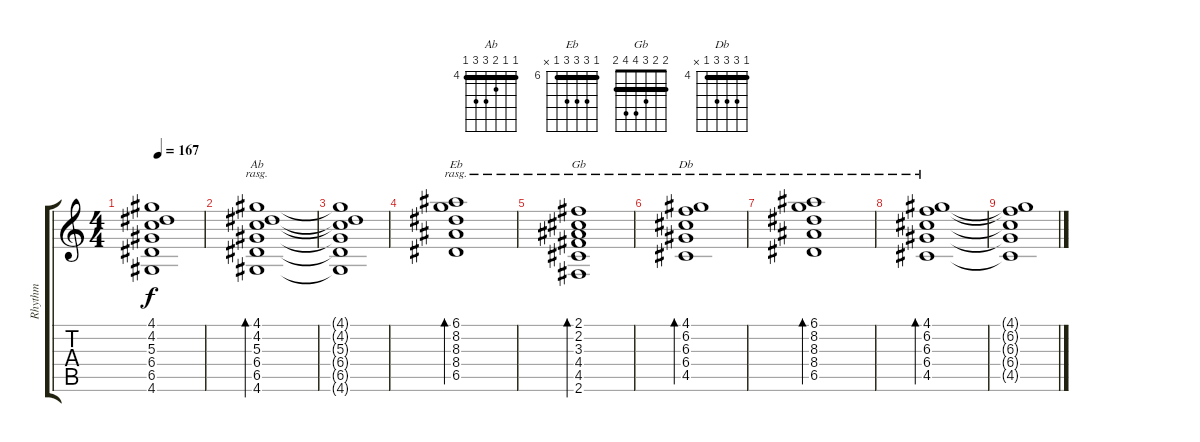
\track ("Rhythm " "Rhythm ") {instrument acousticguitarsteel}
\staff {score tabs}
\tuning (E4 B3 G3 D3 A2 E2) {hide}
\chord ("Ab" 4 4 5 6 6 4) {firstfret 4 barre 4}
\chord ("Eb" 6 8 8 8 6 x) {firstfret 6 barre 6}
\chord ("Gb" 2 2 3 4 4 2) {barre 2}
\chord ("Db" 4 6 6 6 4 x) {firstfret 4 barre 4}
\ts (4 4)
\tempo 167
\clef g2
\ks c
(4.1{t} 4.2{t} 5.3{t} 6.4{t} 6.5{t} 4.6{t}).1{dy f} |
(4.1 4.2 5.3 6.4 6.5 4.6).1{bd 60 ch "Ab" rasg ii} |
(4.1{t} 4.2{t} 5.3{t} 6.4{t} 6.5{t} 4.6{t}).1 |
(6.1 8.2 8.3 8.4 6.5).1{bd 60 ch "Eb" rasg ii} |
(2.1 2.2 3.3 4.4 4.5 2.6).1{bd 60 ch "Gb" rasg ii} |
(4.1 6.2 6.3 6.4 4.5).1{bd 60 ch "Db" rasg ii} |
(6.1 8.2 8.3 8.4 6.5).1{bd 60 rasg ii} |
(4.1 6.2 6.3 6.4 4.5).1{bd 120 rasg ii} |
(4.1{t} 6.2{t} 6.3{t} 6.4{t} 4.5{t}).1
